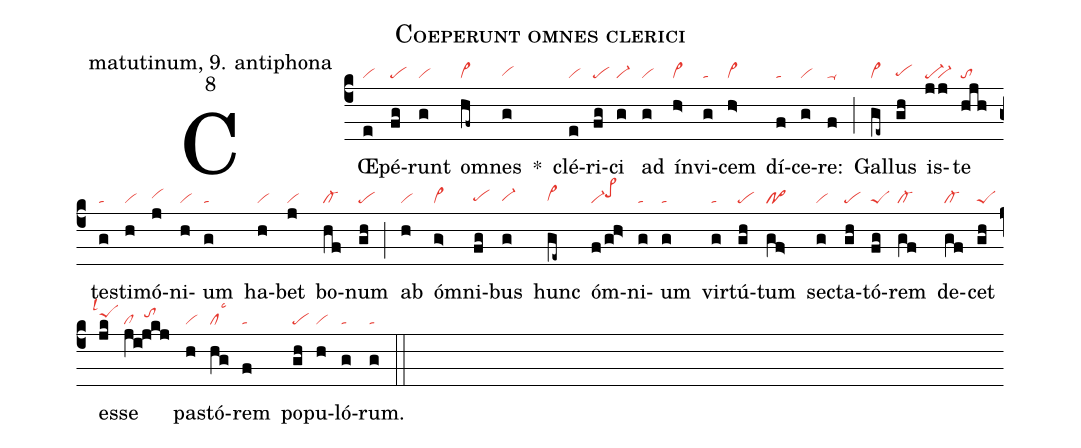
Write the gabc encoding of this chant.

name: Coeperunt omnes clerici;
office-part: matutinum, 9. antiphona;
mode: 8;
nabc-lines: 1;
%%
(c4)
CŒ(e|vi)pé(fg|pe)runt(g|vi) om(hf~|vi>)nes(g|vihg) *()
clé(e|vi)ri(fg|pe)ci(g|vi-) ad(g|vi) ín(h>|vi>)vi(g|ta)cem(h>|vi>) dí(f|ta)ce(g|vi)re:(f|ta-) (;)
Gal(ge~|vi>)lus(gh|pehg) is(jj|pe-``vi-)te(hjh|to) tes(g|ta)ti(h|vi)mó(j|vihh)ni(h|vi)um(g|ta) ha(h|vi)bet(j|vi) bo(hf|cl-)num(gh|pe) (;)
ab(h|vi) óm(g>|vi>)ni(fg|pehg)bus(g|vi-hg) hunc(ge~|vi>hg) óm(f/gh>|vi-pe>hi)ni(g|ta)um(g|ta) vir(g|ta)tú(gh|pe)tum(gf>|po>) sec(g|vi)ta(gh|pe)tó(fg|peS)rem(gf|cl-) de(gf|cl-)cet(gh|peS) es(jk|``peShilsl1)se(ji!jkj|cl///tohi) pas(h|vi)tó(hg|cllsc3)rem(f|ta) po(gh|pe)pu(h|vi)ló(g|ta)rum.(g|ta) (::)
